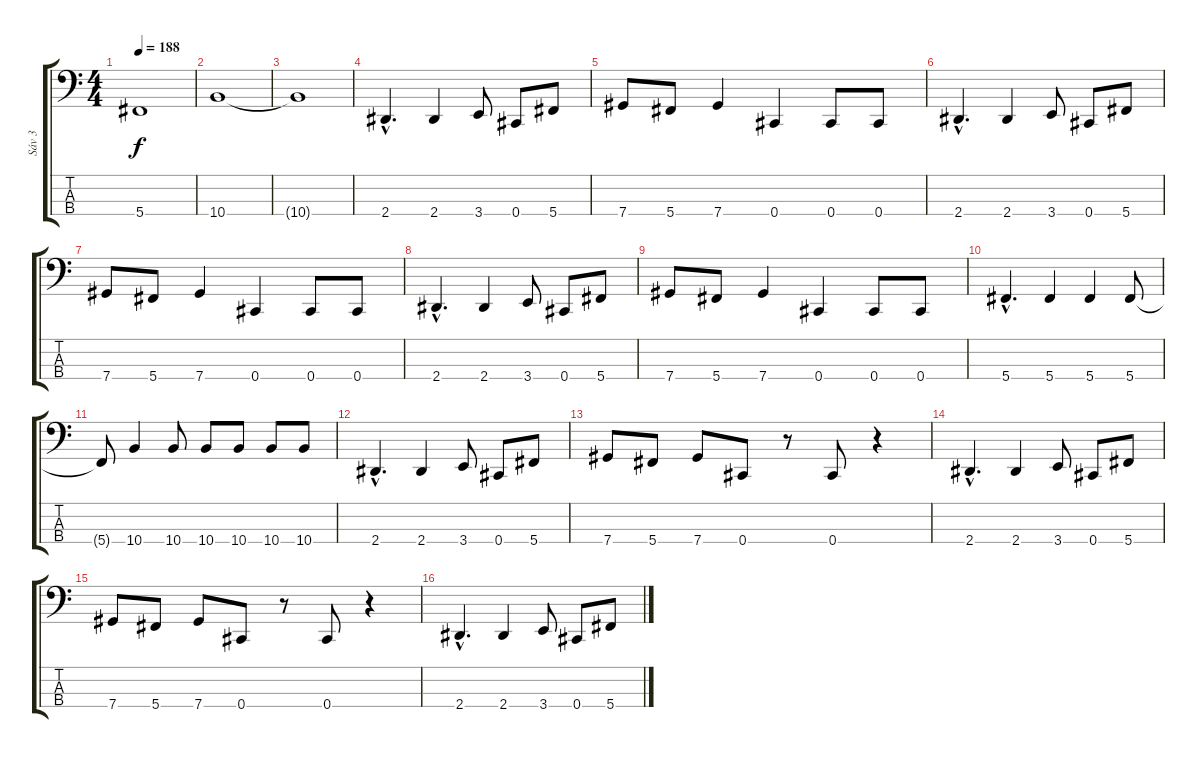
\track ("Sáv 3" "Sáv 3") {instrument electricbasspick}
\staff {score tabs}
\tuning (Gb2 Db2 Ab1 Db1) {hide}
\ts (4 4)
\tempo 188
\clef f4
\ks c
5.4{t}.1{dy f} |
10.4.1 |
10.4{t}.1 |
2.4{hac}.4{d} 2.4.4 3.4.8 0.4.8 5.4.8 |
7.4.8 5.4.8 7.4.4 0.4.4 0.4.8 0.4.8 |
2.4{hac}.4{d} 2.4.4 3.4.8 0.4.8 5.4.8 |
7.4.8 5.4.8 7.4.4 0.4.4 0.4.8 0.4.8 |
2.4{hac}.4{d} 2.4.4 3.4.8 0.4.8 5.4.8 |
7.4.8 5.4.8 7.4.4 0.4.4 0.4.8 0.4.8 |
5.4{hac}.4{d} 5.4.4 5.4.4 5.4.8 |
5.4{t}.8 10.4.4 10.4.8 10.4.8 10.4.8 10.4.8 10.4.8 |
2.4{hac}.4{d} 2.4.4 3.4.8 0.4.8 5.4.8 |
7.4.8 5.4.8 7.4.8 0.4.8 r.8 0.4.8 r.4 |
2.4{hac}.4{d} 2.4.4 3.4.8 0.4.8 5.4.8 |
7.4.8 5.4.8 7.4.8 0.4.8 r.8 0.4.8 r.4 |
2.4{hac}.4{d} 2.4.4 3.4.8 0.4.8 5.4.8
